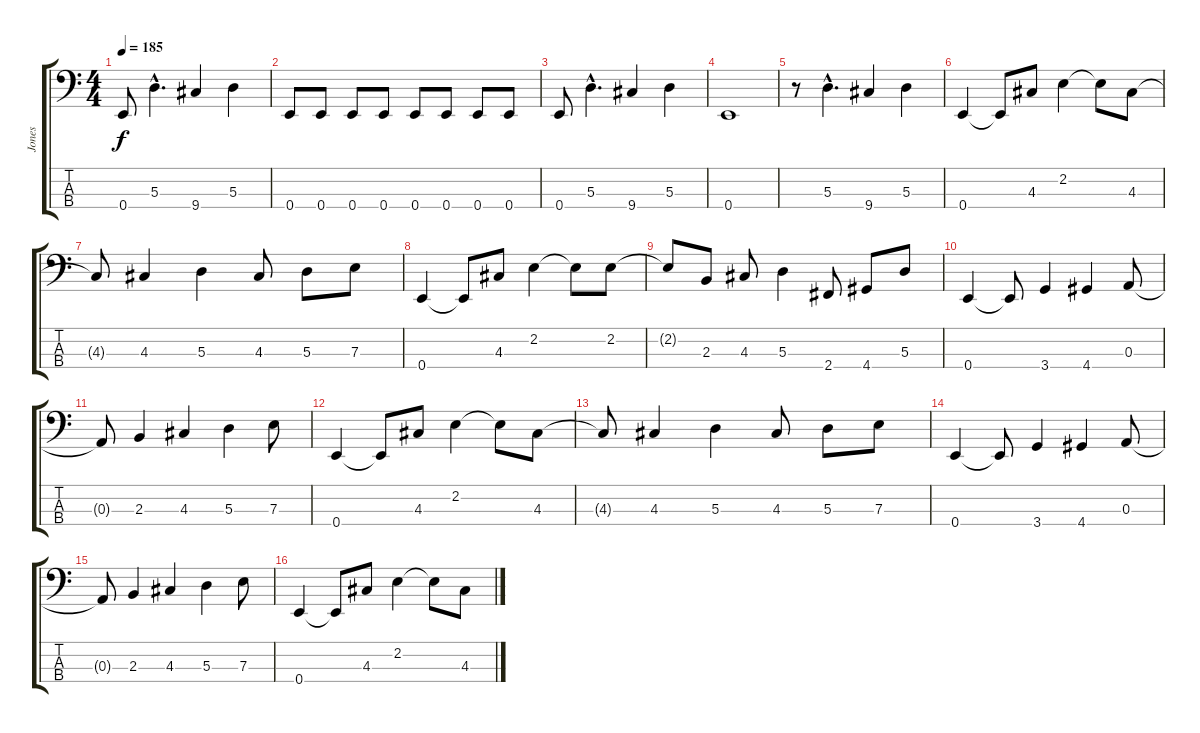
\track ("Jones" "Jones") {instrument electricbassfinger}
\staff {score tabs}
\tuning (G2 D2 A1 E1) {hide}
\ts (4 4)
\tempo 185
\clef f4
\ks c
0.4.8{dy f} 5.3{hac}.4{d} 9.4.4 5.3.4 |
0.4.8 0.4.8 0.4.8 0.4.8 0.4.8 0.4.8 0.4.8 0.4.8 |
0.4.8 5.3{hac}.4{d} 9.4.4 5.3.4 |
0.4.1 |
r.8 5.3{hac}.4{d} 9.4.4 5.3.4 |
0.4.4 0.4{t}.8 4.3.8 2.2.4 2.2{t}.8 4.3.8 |
4.3{t}.8 4.3.4 5.3.4 4.3.8 5.3.8 7.3.8 |
0.4.4 0.4{t}.8 4.3.8 2.2.4 2.2{t}.8 2.2.8 |
2.2{t}.8 2.3.8 4.3.8 5.3.4 2.4.8 4.4.8 5.3.8 |
0.4.4 0.4{t}.8 3.4.4 4.4.4 0.3.8 |
0.3{t}.8 2.3.4 4.3.4 5.3.4 7.3.8 |
0.4.4 0.4{t}.8 4.3.8 2.2.4 2.2{t}.8 4.3.8 |
4.3{t}.8 4.3.4 5.3.4 4.3.8 5.3.8 7.3.8 |
0.4.4 0.4{t}.8 3.4.4 4.4.4 0.3.8 |
0.3{t}.8 2.3.4 4.3.4 5.3.4 7.3.8 |
0.4.4 0.4{t}.8 4.3.8 2.2.4 2.2{t}.8 4.3.8
